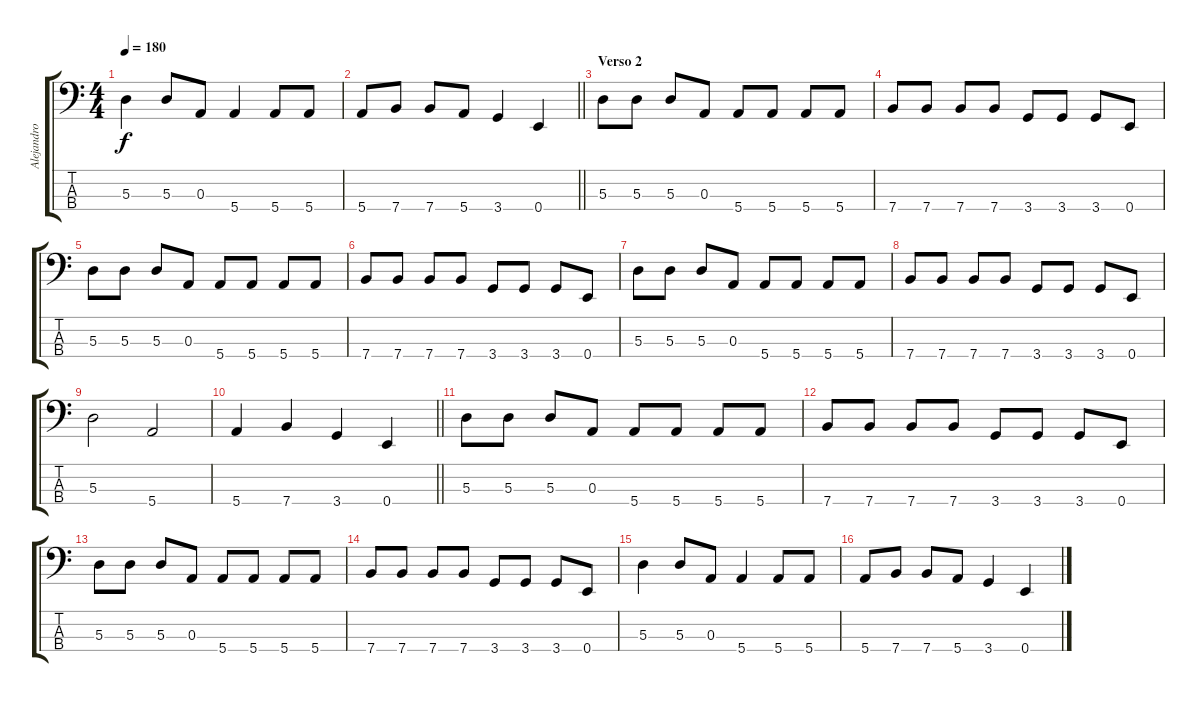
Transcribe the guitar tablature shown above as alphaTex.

\track ("Alejandro Toloza" "Alejandro ") {instrument electricbassfinger}
\staff {score tabs}
\tuning (G2 D2 A1 E1) {hide}
\ts (4 4)
\tempo 180
\clef f4
\ks c
5.3.4{dy f} 5.3.8 0.3.8 5.4.4 5.4.8 5.4.8 |
\barLineRight lightlight
5.4.8 7.4.8 7.4.8 5.4.8 3.4.4 0.4.4 |
\section ("" "Verso 2")
5.3.8 5.3.8 5.3.8 0.3.8 5.4.8 5.4.8 5.4.8 5.4.8 |
7.4.8 7.4.8 7.4.8 7.4.8 3.4.8 3.4.8 3.4.8 0.4.8 |
5.3.8 5.3.8 5.3.8 0.3.8 5.4.8 5.4.8 5.4.8 5.4.8 |
7.4.8 7.4.8 7.4.8 7.4.8 3.4.8 3.4.8 3.4.8 0.4.8 |
5.3.8 5.3.8 5.3.8 0.3.8 5.4.8 5.4.8 5.4.8 5.4.8 |
7.4.8 7.4.8 7.4.8 7.4.8 3.4.8 3.4.8 3.4.8 0.4.8 |
5.3.2 5.4.2 |
\barLineRight lightlight
5.4.4 7.4.4 3.4.4 0.4.4 |
5.3.8 5.3.8 5.3.8 0.3.8 5.4.8 5.4.8 5.4.8 5.4.8 |
7.4.8 7.4.8 7.4.8 7.4.8 3.4.8 3.4.8 3.4.8 0.4.8 |
5.3.8 5.3.8 5.3.8 0.3.8 5.4.8 5.4.8 5.4.8 5.4.8 |
7.4.8 7.4.8 7.4.8 7.4.8 3.4.8 3.4.8 3.4.8 0.4.8 |
5.3.4 5.3.8 0.3.8 5.4.4 5.4.8 5.4.8 |
5.4.8 7.4.8 7.4.8 5.4.8 3.4.4 0.4.4
